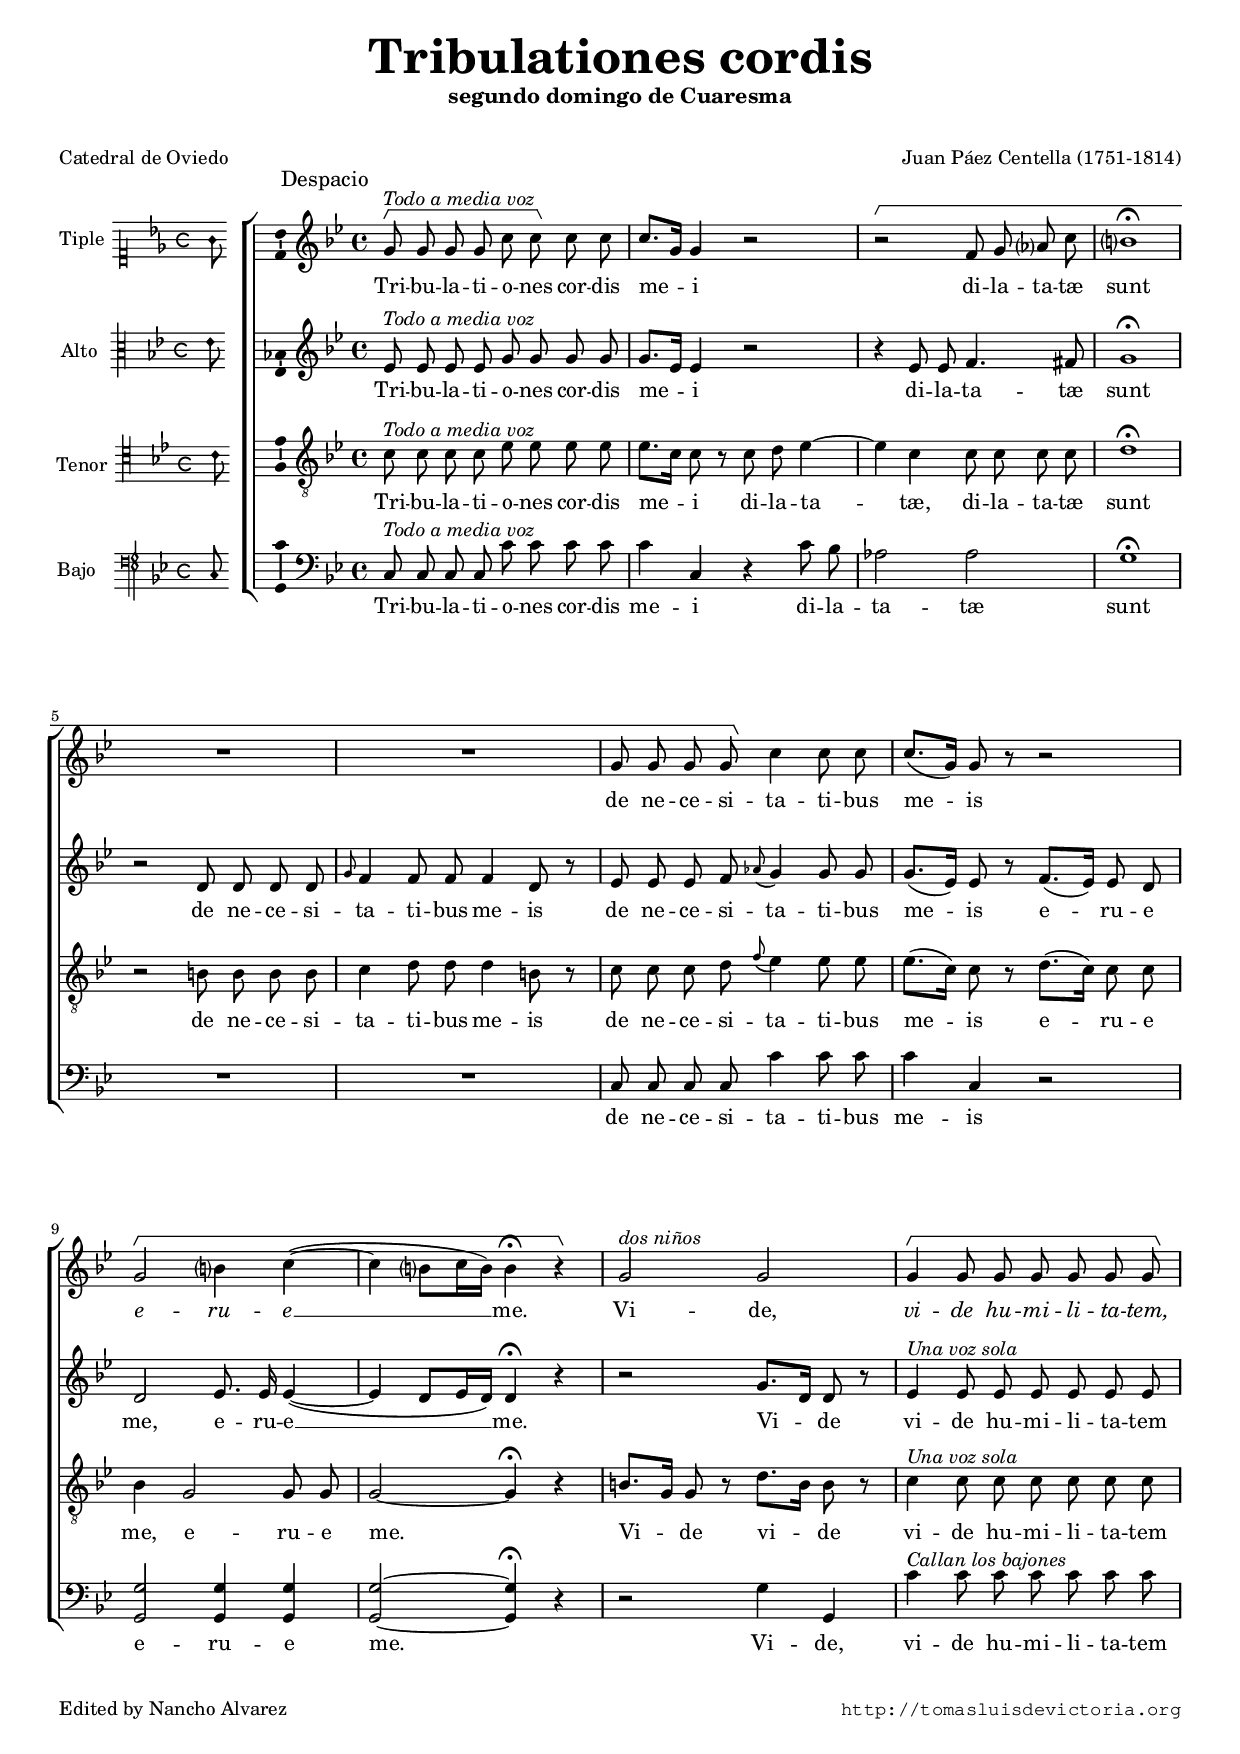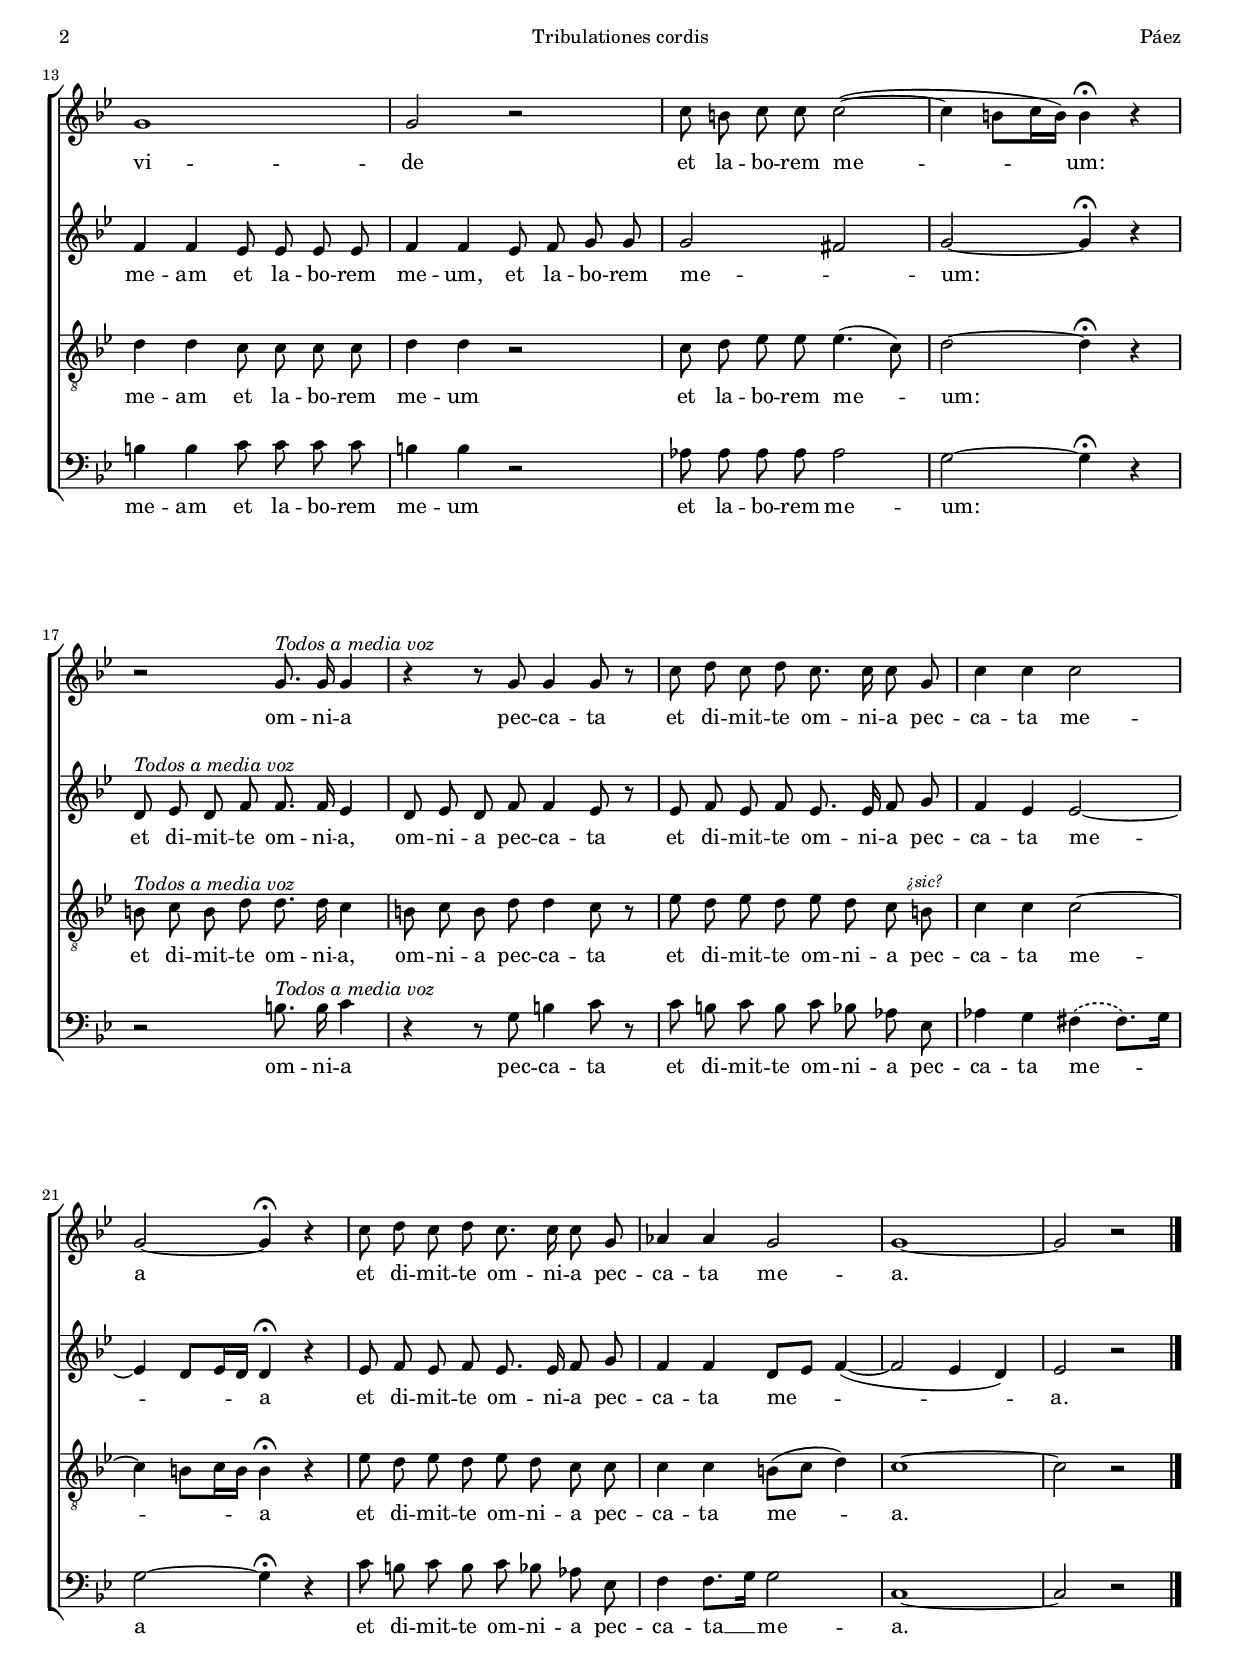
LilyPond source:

\version "2.18.0"

#(set-default-paper-size "a4")
#(set-global-staff-size 16.6)
#(ly:set-option 'point-and-click #f)
%mobile -s15.5 -i2.7

italicas=\override LyricText.font-shape = #'italic
rectas=\override LyricText.font-shape = #'upright
ss=\once \set suggestAccidentals = ##t
incipitwidth = 20

htitle="Tribulationes cordis"
hcomposer="Páez"

\header {
	title=\markup{\fontsize #4 "Tribulationes cordis"}
	subtitle="segundo domingo de Cuaresma"
        subsubtitle = " "
	composer="Juan Páez Centella (1751-1814)"
        pdfauthor=\composer
	%opus="(-)"
	poet="Catedral de Oviedo"
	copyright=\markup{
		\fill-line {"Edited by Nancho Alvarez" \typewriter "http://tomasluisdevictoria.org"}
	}
%	tagline=""
}

global={\key bes \major \time 4/4 \skip 1*25 \bar "|." }


cantus=\relative c''{
	\autoBeamOff
	\override HorizontalBracket.direction = #1
	\once \override TextScript.padding = #4
	\once \override TextScript.X-offset = #-12
	s4*0^\markup{\larger "Despacio"}
	g8\startGroup 
	 \once \override Score.TextScript.X-offset = #-4
	 g^\markup{\italic "Todo a media voz"}
	 g g c c\stopGroup c c
	c8.[ g16] g4 r2
	r2\startGroup f8 g aes? c
	b?1^\fermata \break
	R1*2
	g8 g g g\stopGroup c4 c8 c
	c8.[( g16)] g8 r r2
	g2\startGroup b?4 c( ~
	c4 b?8[ c16 b]) b4^\fermata r4\stopGroup 
	g2^\markup{\italic "dos niños"} g2
	g4\startGroup g8 g g g g g\stopGroup
	g1
	g2 r
	c8 b c c c2( ~
	c4 b8[ c16 b]) b4^\fermata r4
	r2 g8.^\markup{\italic "Todos a media voz"} g16 g4
	r4 r8 g8 g4 g8 r
	c8 d c d c8. c16 c8 g
	c4 c c2
	g2 ~ g4^\fermata r4
	c8 d c d c8. c16 c8 g
	aes4 aes g2
	g1 ~
	g2 r
}

altus=\relative c'{
	\autoBeamOff
	ees8 ees^\markup{\italic "Todo a media voz"} ees ees g g g g
	g8.[ ees16] ees4 r2
	r4 ees8 ees f4. fis8
	g1^\fermata
	r2 d8 d d d 
	\grace{g8} f4 f8 f f4 d8 r
	ees8 ees ees f \appoggiatura{aes8} g4 g8 g
	g8.[( ees16]) ees8 r f8.[( ees16]) ees8 d
	d2 ees8. ees16 ees4( ~
	ees d8[ ees16 d]) d4^\fermata r4
	r2 g8.[ d16] d8 r
	ees4^\markup{\italic "Una voz sola"} ees8 ees ees ees ees ees
	f4 f ees8 ees ees ees
	f4 f ees8 f g g
	g2 fis
	g2 ~ g4^\fermata r4
	d8^\markup{\italic "Todos a media voz"} ees d f f8. f16 ees4
	d8 ees d f f4 ees8 r
	ees f ees f ees8. ees16 f8 g
	f4 ees ees2 ~
	ees4 d8[ ees16 d] d4^\fermata r4
	ees8 f ees f ees8. ees16 f8 g
	f4 f d8[ ees] f4( ~ 
	f2 ees4 d)
	ees2 r
}

tenor=\relative c'{
	\autoBeamOff
	c8 c^\markup{\italic "Todo a media voz"} c c ees ees ees ees
	ees8.[ c16] c8 r c d ees4 ~
	ees c c8 c c c
	d1^\fermata
	r2 b8 b b b
	c4 d8 d d4 b8 r
	c c c d \appoggiatura{f8} ees4 ees8 ees
	ees8.[( c16]) c8 r d8.[( c16]) c8 c
	bes4 g2 g8 g
	g2 ~ g4^\fermata r4
	b8.[ g16] g8 r d'8.[ b16] b8 r
	c4^\markup{\italic "Una voz sola"} c8 c c c c c
	d4 d c8 c c c
	d4 d r2
	c8 d ees ees ees4.( c8)
	d2 ~ d4^\fermata r4
	b8^\markup{\italic "Todos a media voz"} c b d d8. d16 c4
	b8 c b d d4 c8 r
	\override TextScript.X-offset = #-1.6
	ees d ees d ees d c b^\markup{\italic \smaller "¿sic?"}
	c4 c c2 ~
	c4 b8[ c16 b] b4^\fermata r4
	ees8 d ees d ees d c c
	c4 c b8[( c] d4)
	c1 ~
	c2 r
}

bassus=\relative c{
	\autoBeamOff
	c8 c^\markup{\italic "Todo a media voz"} c c c' c c c
	c4 c, r4 c'8 bes
	aes2 aes
	g1^\fermata
	R1*2
	c,8 c c c c'4 c8 c
	c4 c, r2
	<g g'>2 <g g'>4 <g g'>
	<g g'>2 ~ <g g'>4^\fermata r4
	r2 g'4 g,
	c'4^\markup{\italic "Callan los bajones"} c8 c c c c c
	b4 b c8 c c c
	b4 b r2
	aes8 aes aes aes aes2
	g2 ~ g4^\fermata r4
	r2 b8.^\markup{\italic "Todos a media voz"} b16 c4
	r4 r8 g b4 c8 r
	c b c b c bes aes ees
	\phrasingSlurDashed
	aes4 g fis\( fis8.[\) g16]
	g2 ~ g4^\fermata r4
	c8 b c b c bes aes ees
	f4 f8.[ g16] g2
	c,1 ~
	c2 r2
}


textocantus=\lyricmode{
Tri -- bu -- la -- ti -- o -- nes cor -- dis me -- i
di -- la -- ta -- tæ sunt
de ne -- ce -- si -- ta -- ti -- bus me -- is
\italicas e -- ru -- e __ \rectas me.
Vi -- de,
\italicas vi -- de hu -- mi -- li -- ta -- tem, \rectas
vi -- de
et la -- bo -- rem me -- um:
om -- ni -- a pec -- ca -- ta
et di -- mit -- te om -- ni -- a pec -- ca -- ta me -- a
et di -- mit -- te om -- ni -- a pec -- ca -- ta me -- a.
}

textoaltus=\lyricmode{
Tri -- bu -- la -- ti -- o -- nes cor -- dis me -- i
di -- la -- ta -- tæ sunt
de ne -- ce -- si -- ta -- ti -- bus me -- is
de ne -- ce -- si -- ta -- ti -- bus me -- is e -- ru -- e me, e -- ru -- e __ me.
Vi -- de
vi -- de hu -- mi -- li -- ta -- tem me -- am
et la -- bo -- rem me -- um,
et la -- bo -- rem me -- _ um:
et di -- mit -- te om -- ni -- a,
om -- ni -- a pec -- ca -- ta
et di -- mit -- te om -- ni -- a pec -- ca -- ta me -- _ a
et di -- mit -- te om -- ni -- a pec -- ca -- ta me -- _ a.
}

textotenor=\lyricmode{
Tri -- bu -- la -- ti -- o -- nes cor -- dis me -- i
di -- la -- ta -- tæ, di -- la -- ta -- tæ sunt
de ne -- ce -- si -- ta -- ti -- bus me -- is
de ne -- ce -- si -- ta -- ti -- bus me -- is
e -- ru -- e me,
e -- ru -- e me.
Vi -- de
vi -- de
vi -- de hu -- mi -- li -- ta -- tem me -- am
et la -- bo -- rem me -- um
et la -- bo -- rem me -- um:
et di -- mit -- te om -- ni -- a,
om -- ni -- a pec -- ca -- ta
et di -- mit -- te om -- ni -- a pec -- ca -- ta me -- _ a
et di -- mit -- te om -- ni -- a pec -- ca -- ta me -- a.
}

textobassus=\lyricmode{
Tri -- bu -- la -- ti -- o -- nes cor -- dis me -- i
di -- la -- ta -- tæ sunt
de ne -- ce -- si -- ta -- ti -- bus me -- is
e -- ru -- e me.
Vi -- de,
vi -- de hu -- mi -- li -- ta -- tem me -- am
et la -- bo -- rem me -- um
et la -- bo -- rem me -- um:
om -- ni -- a pec -- ca -- ta
et di -- mit -- te om -- ni -- a pec -- ca -- ta me -- _ a
et di -- mit -- te om -- ni -- a pec -- ca -- ta __ me -- a.
}



incipitcantus=\markup{
	\score{
		{ 
		\set Staff.instrumentName="Tiple "
		\override NoteHead.style = #'neomensural
		\override Rest.style = #'neomensural
		\override Staff.TimeSignature.style = #'neomensural
		\cadenzaOn 
		\clef "petrucci-c1"
		\key bes \major
		\time 4/4
		g'8
		} 
	\layout {
		\context {\Voice
			\remove Ligature_bracket_engraver
			\consists Mensural_ligature_engraver
		}
		line-width=\incipitwidth
		indent = 0
	}
	}
}


incipitaltus=\markup{
	\score{
		{ 
		\set Staff.instrumentName="Alto  "
		\override NoteHead.style = #'neomensural 
		\override Rest.style = #'neomensural
		\override Staff.TimeSignature.style = #'neomensural
		\cadenzaOn 
		\clef "petrucci-c3"
		\key bes \major
		\time 4/4
		ees'8
		} 
	\layout {
		\context {\Voice
			\remove Ligature_bracket_engraver
			\consists Mensural_ligature_engraver
		}
		line-width=\incipitwidth
		indent = 0
	}
	}
}


incipittenor=\markup{
	\score{
		{ 
		\set Staff.instrumentName="Tenor "
		\override NoteHead.style = #'neomensural 
		\override Rest.style = #'neomensural
		\override Staff.TimeSignature.style = #'neomensural
		\cadenzaOn 
		\clef "petrucci-c4"
		\key bes \major
		\time 4/4
		c'8
		} 
	\layout {
		\context {\Voice
			\remove Ligature_bracket_engraver
			\consists Mensural_ligature_engraver
		}
		line-width=\incipitwidth
		indent=0
	}
	}
}


incipitbassus=\markup{
	\score{
		{ 
		\set Staff.instrumentName="Bajo   "
		\override NoteHead.style = #'neomensural 
		\override Rest.style = #'neomensural
		\override Staff.TimeSignature.style = #'neomensural
		\cadenzaOn 
		\clef "petrucci-f4"
		\key bes \major
		\time 4/4
		c8
		} 
	\layout {
		\context {\Voice
			\remove Ligature_bracket_engraver
			\consists Mensural_ligature_engraver
		}
		line-width=\incipitwidth
		indent = 0
	}
	}
}





\score {\transpose c' c'{
\new ChoirStaff<<

	\new Staff <<\global
	\new Voice="v1" {
		\set Staff.instrumentName=\incipitcantus
		\clef "treble"
		\cantus }
	\new Lyrics \lyricsto "v1" {\textocantus }
	>>

	
	\new Staff << \global
	\new Voice="v2" {
		\set Staff.instrumentName=\incipitaltus
		\clef "treble" 
		\altus }
	\new Lyrics \lyricsto "v2" {\textoaltus }
	>>

	
	\new Staff <<\global
	\new Voice="v3" {
		\set Staff.instrumentName=\incipittenor
		\clef "G_8"
		\tenor }
	\new Lyrics \lyricsto "v3" {\textotenor }
	>>
	

	\new Staff <<\global
	\new Voice="v4" {
		\set Staff.instrumentName=\incipitbassus
		\clef "bass" 
		\bassus }
	\new Lyrics \lyricsto "v4" {\textobassus }
	>>
	
>>

	}%transpose

\layout{ 
	\context {\Lyrics 
		\override VerticalAxisGroup.staff-affinity = #UP
		\override VerticalAxisGroup.nonstaff-relatedstaff-spacing =
			#'((basic-distance . 0) (minimum-distance . 0) (padding . 1))
		\override LyricText.font-size = #1.2
		\override LyricHyphen.minimum-distance = #0.5
	}
	\context {\Score 
		tempoHideNote = ##t
		\override BarNumber.padding = #2 
	}
	\context {\Voice 
                 \consists "Horizontal_bracket_engraver"
		%melismaBusyProperties = #'()
		%autoBeaming = ##f
	}
	\context {\Staff 
                %\RemoveEmptyStaves
                %\override VerticalAxisGroup.remove-first = ##t
		\override VerticalAxisGroup.staff-staff-spacing =
			#'((basic-distance . 11) (minimum-distance . 0) (padding . 1))
		\consists Ambitus_engraver 
		\override LigatureBracket.padding = #1
	}
}

%\midi { \mtempo }

}


\paper{
	evenHeaderMarkup=\markup  \fill-line { \fromproperty #'page:page-number-string \htitle \hcomposer }
	oddHeaderMarkup= \markup  \fill-line { \on-the-fly #not-first-page \hcomposer \on-the-fly #not-first-page \htitle \on-the-fly #not-first-page \fromproperty #'page:page-number-string }
	%system-count=20
	%page-count = 8
	ragged-last-bottom = ##f
	indent=3.3\cm
	system-system-spacing =
	#'((basic-distance . 19) (minimum-distance . 0) (padding . 5))
	top-system-spacing = % header
	#'((basic-distance . 8) (minimum-distance . 0) (padding . 0))
	last-bottom-spacing = % footer
	#'((basic-distance . 12) (minimum-distance . 0) (padding . 0))

}
